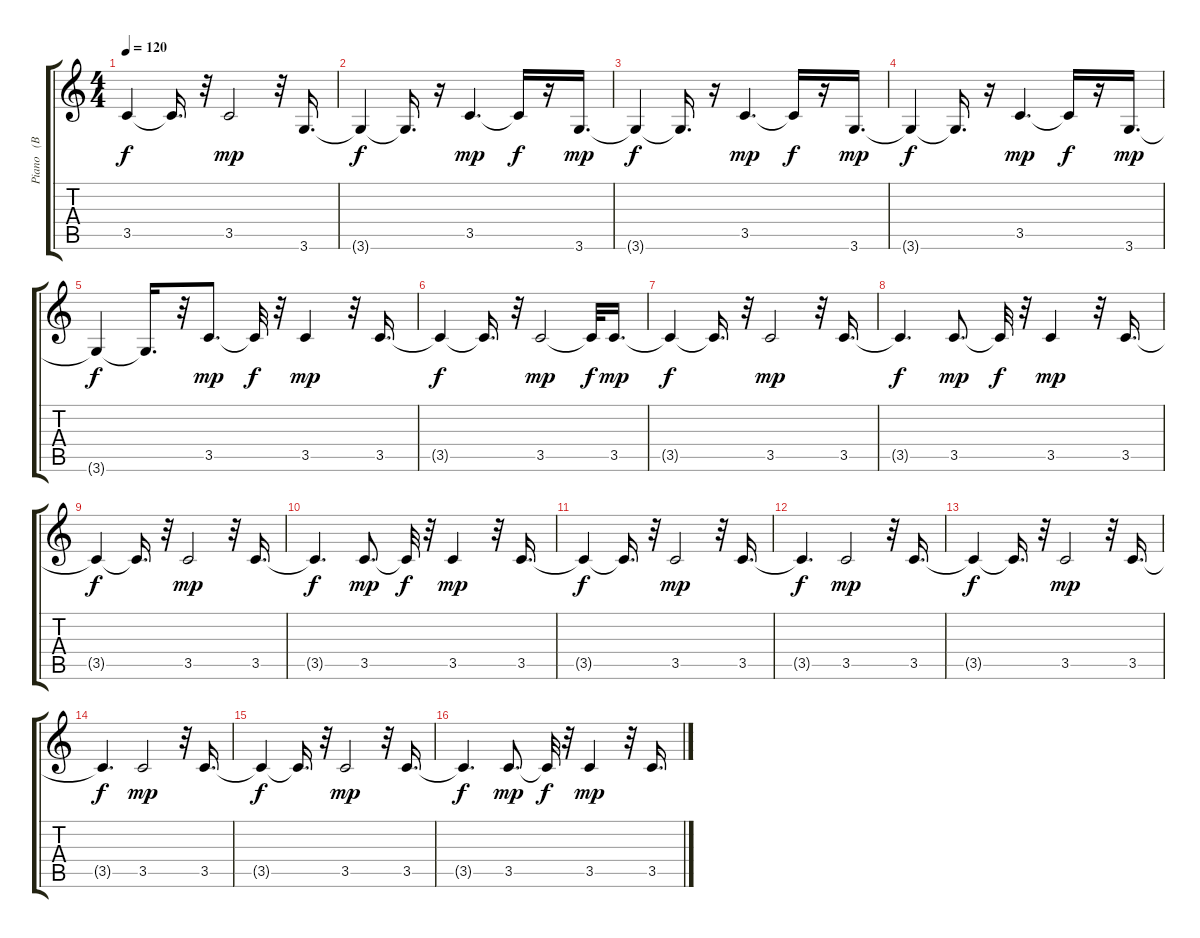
\track ("Piano   (BB)" "Piano   (B") {instrument electricguitarclean}
\staff {score tabs}
\tuning (E4 B3 G3 D3 A2 E2) {hide}
\ts (4 4)
\tempo 120
\clef g2
\ks c
3.5{t}.4{dy f} 3.5{t}.16{d} r.32 3.5.2{dy mp} r.32 3.6.16{d} |
3.6{t}.4{dy f} 3.6{t}.16{d} r.16 3.5.4{d dy mp} 3.5{t}.16{dy f} r.16 3.6.16{d dy mp} |
3.6{t}.4{dy f} 3.6{t}.16{d} r.16 3.5.4{d dy mp} 3.5{t}.16{dy f} r.16 3.6.16{d dy mp} |
3.6{t}.4{dy f} 3.6{t}.16{d} r.16 3.5.4{d dy mp} 3.5{t}.16{dy f} r.16 3.6.16{d dy mp} |
3.6{t}.4{dy f} 3.6{t}.16{d} r.32 3.5.8{d dy mp} 3.5{t}.32{dy f} r.32 3.5.4{dy mp} r.32 3.5.16{d} |
3.5{t}.4{dy f} 3.5{t}.16{d} r.32 3.5.2{dy mp} 3.5{t}.32{dy f} 3.5.16{d dy mp} |
3.5{t}.4{dy f} 3.5{t}.16{d} r.32 3.5.2{dy mp} r.32 3.5.16{d} |
3.5{t}.4{d dy f} 3.5.8{d dy mp} 3.5{t}.32{dy f} r.32 3.5.4{dy mp} r.32 3.5.16{d} |
3.5{t}.4{dy f} 3.5{t}.16{d} r.32 3.5.2{dy mp} r.32 3.5.16{d} |
3.5{t}.4{d dy f} 3.5.8{d dy mp} 3.5{t}.32{dy f} r.32 3.5.4{dy mp} r.32 3.5.16{d} |
3.5{t}.4{dy f} 3.5{t}.16{d} r.32 3.5.2{dy mp} r.32 3.5.16{d} |
3.5{t}.4{d dy f} 3.5.2{dy mp} r.32 3.5.16{d} |
3.5{t}.4{dy f} 3.5{t}.16{d} r.32 3.5.2{dy mp} r.32 3.5.16{d} |
3.5{t}.4{d dy f} 3.5.2{dy mp} r.32 3.5.16{d} |
3.5{t}.4{dy f} 3.5{t}.16{d} r.32 3.5.2{dy mp} r.32 3.5.16{d} |
3.5{t}.4{d dy f} 3.5.8{d dy mp} 3.5{t}.32{dy f} r.32 3.5.4{dy mp} r.32 3.5.16{d}
